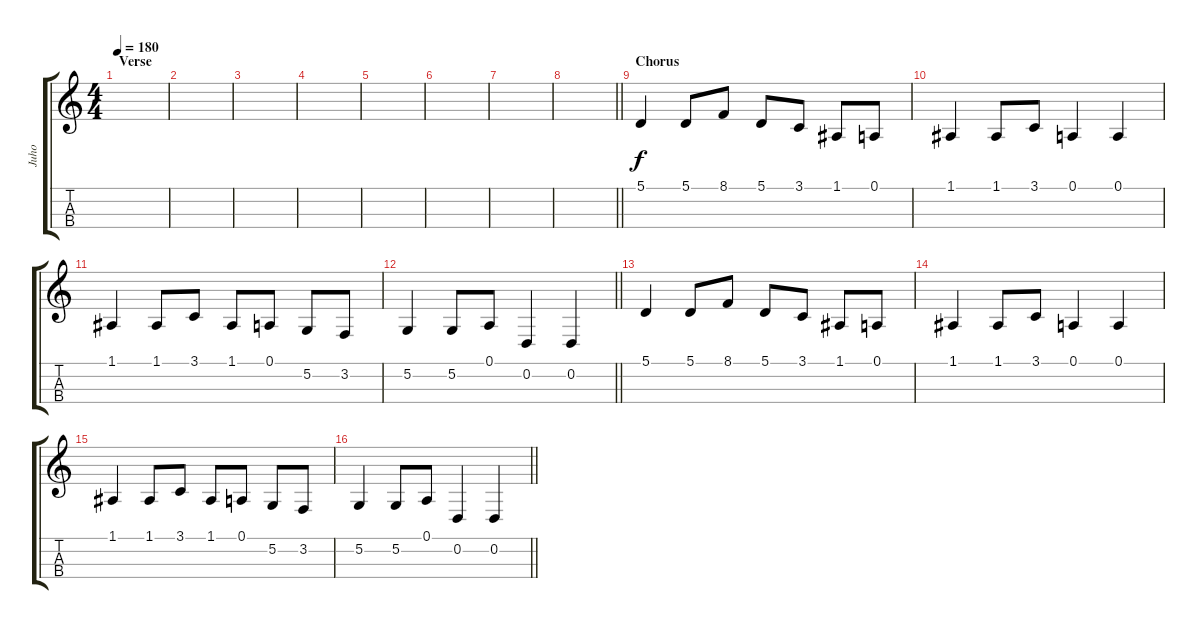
\track ("Juho " "Juho ") {instrument accordion}
\staff {score tabs}
\tuning (A3 D3 G2 C2) {hide}
\ts (4 4)
\section ("" "Verse")
\tempo 180
\clef g2
\ks c
|
|
|
|
|
|
|
\barLineRight lightlight
|
\section ("" "Chorus")
5.1.4 5.1.8 8.1.8 5.1.8 3.1.8 1.1.8 0.1.8 |
1.1.4 1.1.8 3.1.8 0.1.4 0.1.4 |
1.1.4 1.1.8 3.1.8 1.1.8 0.1.8 5.2.8 3.2.8 |
\barLineRight lightlight
5.2.4 5.2.8 0.1.8 0.2.4 0.2.4 |
5.1.4 5.1.8 8.1.8 5.1.8 3.1.8 1.1.8 0.1.8 |
1.1.4 1.1.8 3.1.8 0.1.4 0.1.4 |
1.1.4 1.1.8 3.1.8 1.1.8 0.1.8 5.2.8 3.2.8 |
\barLineRight lightlight
5.2.4 5.2.8 0.1.8 0.2.4 0.2.4
